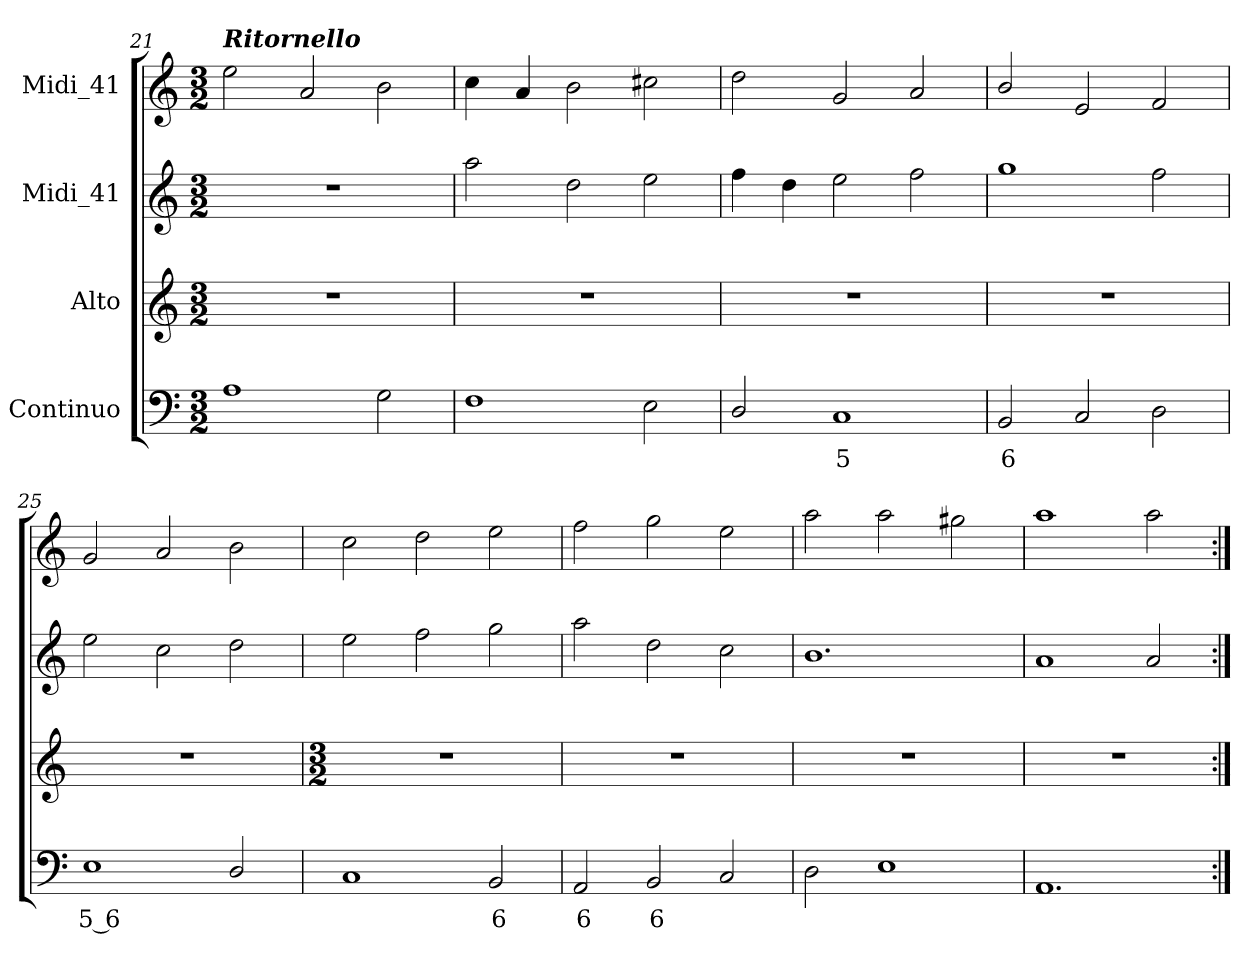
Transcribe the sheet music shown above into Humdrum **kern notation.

**kern	**text	**kern	**kern	**kern
*part4	*part4	*part3	*part2	*part1
*staff4	*staff4	*staff3	*staff2	*staff1
*I"Continuo	*	*I"Alto	*I"Midi_41	*I"Midi_41
!!LO:LB:g=z
*clefF4	*	*clefG2	*clefG2	*clefG2
*k[]	*	*k[]	*k[]	*k[]
*M3/2	*	*M3/2	*M3/2	*M3/2
=21	=21	=21	=21	=21
!	!	!	!	!LO:TX:a:Bi:t=Ritornello
1A	.	1.r	1.r	2ee\
.	.	.	.	2a/
2G\	.	.	.	2b\
=22	=22	=22	=22	=22
1F	.	1.r	2aa\	4cc\
.	.	.	.	4a/
.	.	.	2dd\	2b\
2E\	.	.	2ee\	2cc#X\
=23	=23	=23	=23	=23
2D/	.	1.r	4ff\	2dd\
.	.	.	4dd\	.
!	!LO:LY:b	!	!	!
1C	5	.	2ee\	2g/
.	.	.	2ff\	2a/
=24	=24	=24	=24	=24
!	!LO:LY:b	!	!	!
2BB/	6	1.r	1gg	2b/
2C/	.	.	.	2e/
2D\	.	.	2ff\	2f/
=25	=25	=25	=25	=25
!	!LO:LY:b	!	!	!
1E	5 6	1.r	2ee\	2g/
.	.	.	2cc\	2a/
2D/	.	.	2dd\	2b\
!!LO:LB:g=z
=26	=26	=26	=26	=26
*	*	*M3/2	*	*
1C	.	1.r	2ee\	2cc\
.	.	.	2ff\	2dd\
!	!LO:LY:b	!	!	!
2BB/	6	.	2gg\	2ee\
=27	=27	=27	=27	=27
!	!LO:LY:b	!	!	!
2AA/	6	1.r	2aa\	2ff\
!	!LO:LY:b	!	!	!
2BB/	6	.	2dd\	2gg\
2C/	.	.	2cc\	2ee\
=28	=28	=28	=28	=28
2D\	.	1.r	1.b	2aa\
1E	.	.	.	2aa\
.	.	.	.	2gg#X\
=29	=29	=29	=29	=29
1.AA	.	1.r	1a	1aa
.	.	.	2a/	2aa\
=:|!	=:|!	=:|!	=:|!	=:|!
*-	*-	*-	*-	*-
